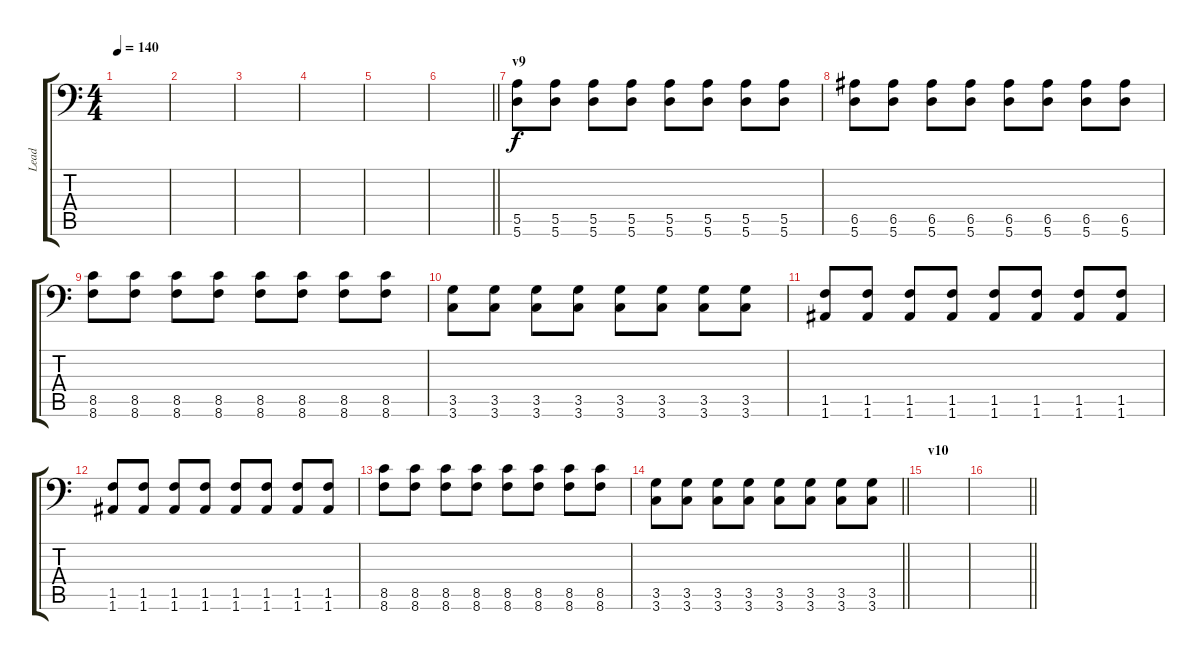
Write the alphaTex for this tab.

\track ("Lead  " "Lead  ") {instrument distortionguitar}
\staff {score tabs}
\tuning (B3 Gb3 D3 A2 E2 A1) {hide}
\ts (4 4)
\tempo 140
\clef f4
\ks c
|
|
|
|
|
\barLineRight lightlight
|
\section ("" "v9")
(5.5 5.6).8 (5.5 5.6).8 (5.5 5.6).8 (5.5 5.6).8 (5.5 5.6).8 (5.5 5.6).8 (5.5 5.6).8 (5.5 5.6).8 |
(6.5 5.6).8 (6.5 5.6).8 (6.5 5.6).8 (6.5 5.6).8 (6.5 5.6).8 (6.5 5.6).8 (6.5 5.6).8 (6.5 5.6).8 |
(8.5 8.6).8 (8.5 8.6).8 (8.5 8.6).8 (8.5 8.6).8 (8.5 8.6).8 (8.5 8.6).8 (8.5 8.6).8 (8.5 8.6).8 |
(3.5 3.6).8 (3.5 3.6).8 (3.5 3.6).8 (3.5 3.6).8 (3.5 3.6).8 (3.5 3.6).8 (3.5 3.6).8 (3.5 3.6).8 |
(1.5 1.6).8 (1.5 1.6).8 (1.5 1.6).8 (1.5 1.6).8 (1.5 1.6).8 (1.5 1.6).8 (1.5 1.6).8 (1.5 1.6).8 |
(1.5 1.6).8 (1.5 1.6).8 (1.5 1.6).8 (1.5 1.6).8 (1.5 1.6).8 (1.5 1.6).8 (1.5 1.6).8 (1.5 1.6).8 |
(8.5 8.6).8 (8.5 8.6).8 (8.5 8.6).8 (8.5 8.6).8 (8.5 8.6).8 (8.5 8.6).8 (8.5 8.6).8 (8.5 8.6).8 |
\barLineRight lightlight
(3.5 3.6).8 (3.5 3.6).8 (3.5 3.6).8 (3.5 3.6).8 (3.5 3.6).8 (3.5 3.6).8 (3.5 3.6).8 (3.5 3.6).8 |
\section ("" "v10")
|
\barLineRight lightlight
